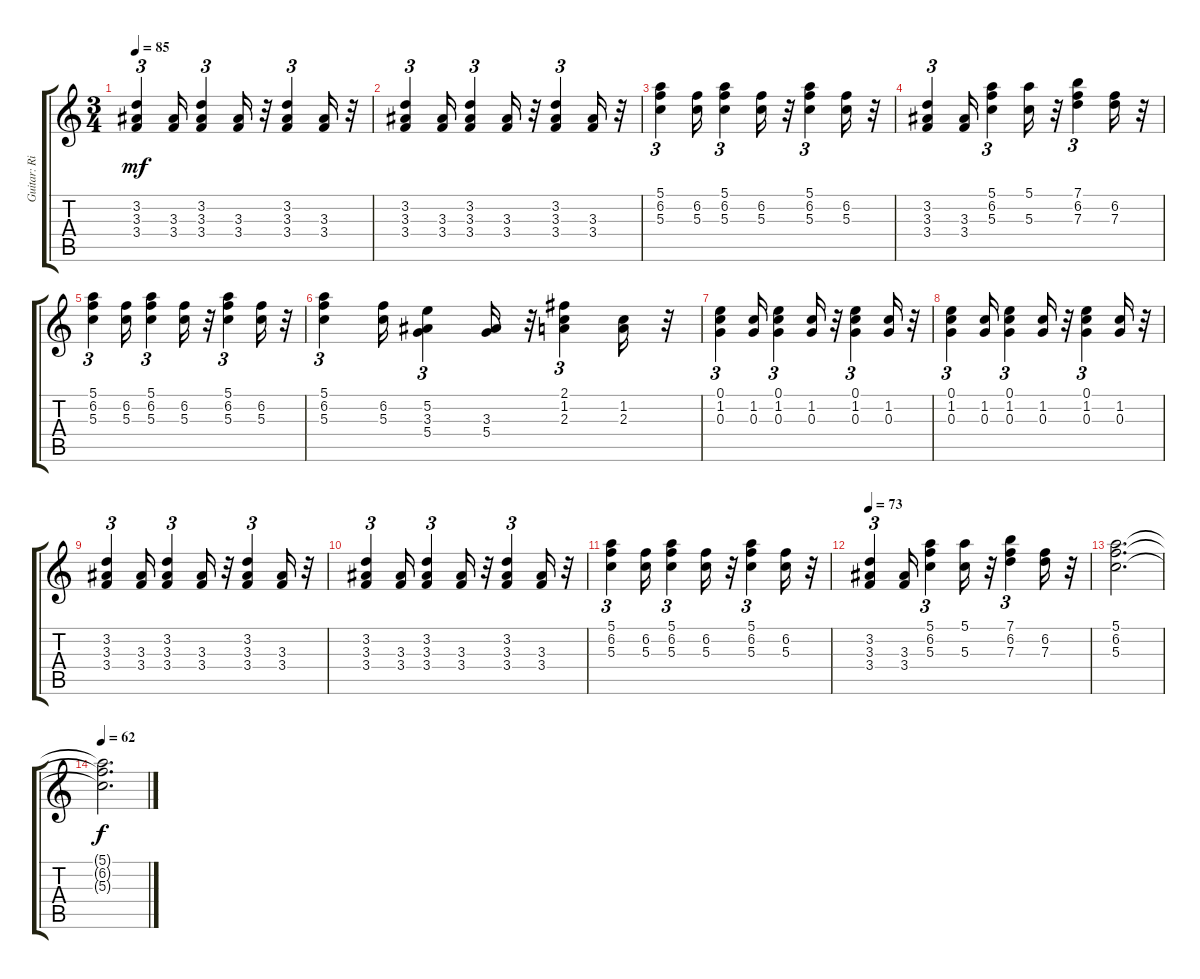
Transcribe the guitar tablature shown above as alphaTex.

\track ("Guitar: Richard Bennett" "Guitar: Ri") {instrument acousticguitarnylon}
\staff {score tabs}
\tuning (E4 B3 G3 D3 A2 E2) {hide}
\ts (3 4)
\tempo 85
\clef g2
\ks c
(3.2 3.3 3.4).4{tu (3 2) dy mf} (3.3 3.4).16 (3.2 3.3 3.4).4{tu (3 2)} (3.3 3.4).16 r.32 (3.2 3.3 3.4).4{tu (3 2)} (3.3 3.4).16 r.32 |
(3.2 3.3 3.4).4{tu (3 2)} (3.3 3.4).16 (3.2 3.3 3.4).4{tu (3 2)} (3.3 3.4).16 r.32 (3.2 3.3 3.4).4{tu (3 2)} (3.3 3.4).16 r.32 |
(5.1 6.2 5.3).4{tu (3 2)} (6.2 5.3).16 (5.1 6.2 5.3).4{tu (3 2)} (6.2 5.3).16 r.32 (5.1 6.2 5.3).4{tu (3 2)} (6.2 5.3).16 r.32 |
(3.2 3.3 3.4).4{tu (3 2)} (3.3 3.4).16 (5.1 6.2 5.3).4{tu (3 2)} (5.1 5.3).16 r.32 (7.1 6.2 7.3).4{tu (3 2)} (6.2 7.3).16 r.32 |
(5.1 6.2 5.3).4{tu (3 2)} (6.2 5.3).16 (5.1 6.2 5.3).4{tu (3 2)} (6.2 5.3).16 r.32 (5.1 6.2 5.3).4{tu (3 2)} (6.2 5.3).16 r.32 |
(5.1 6.2 5.3).4{tu (3 2)} (6.2 5.3).16 (5.2 3.3 5.4).4{tu (3 2)} (3.3 5.4).16 r.32 (2.1 1.2 2.3).4{tu (3 2)} (1.2 2.3).16 r.32 |
(0.1 1.2 0.3).4{tu (3 2)} (1.2 0.3).16 (0.1 1.2 0.3).4{tu (3 2)} (1.2 0.3).16 r.32 (0.1 1.2 0.3).4{tu (3 2)} (1.2 0.3).16 r.32 |
(0.1 1.2 0.3).4{tu (3 2)} (1.2 0.3).16 (0.1 1.2 0.3).4{tu (3 2)} (1.2 0.3).16 r.32 (0.1 1.2 0.3).4{tu (3 2)} (1.2 0.3).16 r.32 |
(3.2 3.3 3.4).4{tu (3 2)} (3.3 3.4).16 (3.2 3.3 3.4).4{tu (3 2)} (3.3 3.4).16 r.32 (3.2 3.3 3.4).4{tu (3 2)} (3.3 3.4).16 r.32 |
(3.2 3.3 3.4).4{tu (3 2)} (3.3 3.4).16 (3.2 3.3 3.4).4{tu (3 2)} (3.3 3.4).16 r.32 (3.2 3.3 3.4).4{tu (3 2)} (3.3 3.4).16 r.32 |
(5.1 6.2 5.3).4{tu (3 2)} (6.2 5.3).16 (5.1 6.2 5.3).4{tu (3 2)} (6.2 5.3).16 r.32 (5.1 6.2 5.3).4{tu (3 2)} (6.2 5.3).16 r.32 |
\tempo 73
(3.2 3.3 3.4).4{tu (3 2)} (3.3 3.4).16 (5.1 6.2 5.3).4{tu (3 2)} (5.1 5.3).16 r.32 (7.1 6.2 7.3).4{tu (3 2)} (6.2 7.3).16 r.32 |
(5.1 6.2 5.3).2{d} |
\tempo 62
(5.1{t} 6.2{t} 5.3{t}).2{d dy f}
